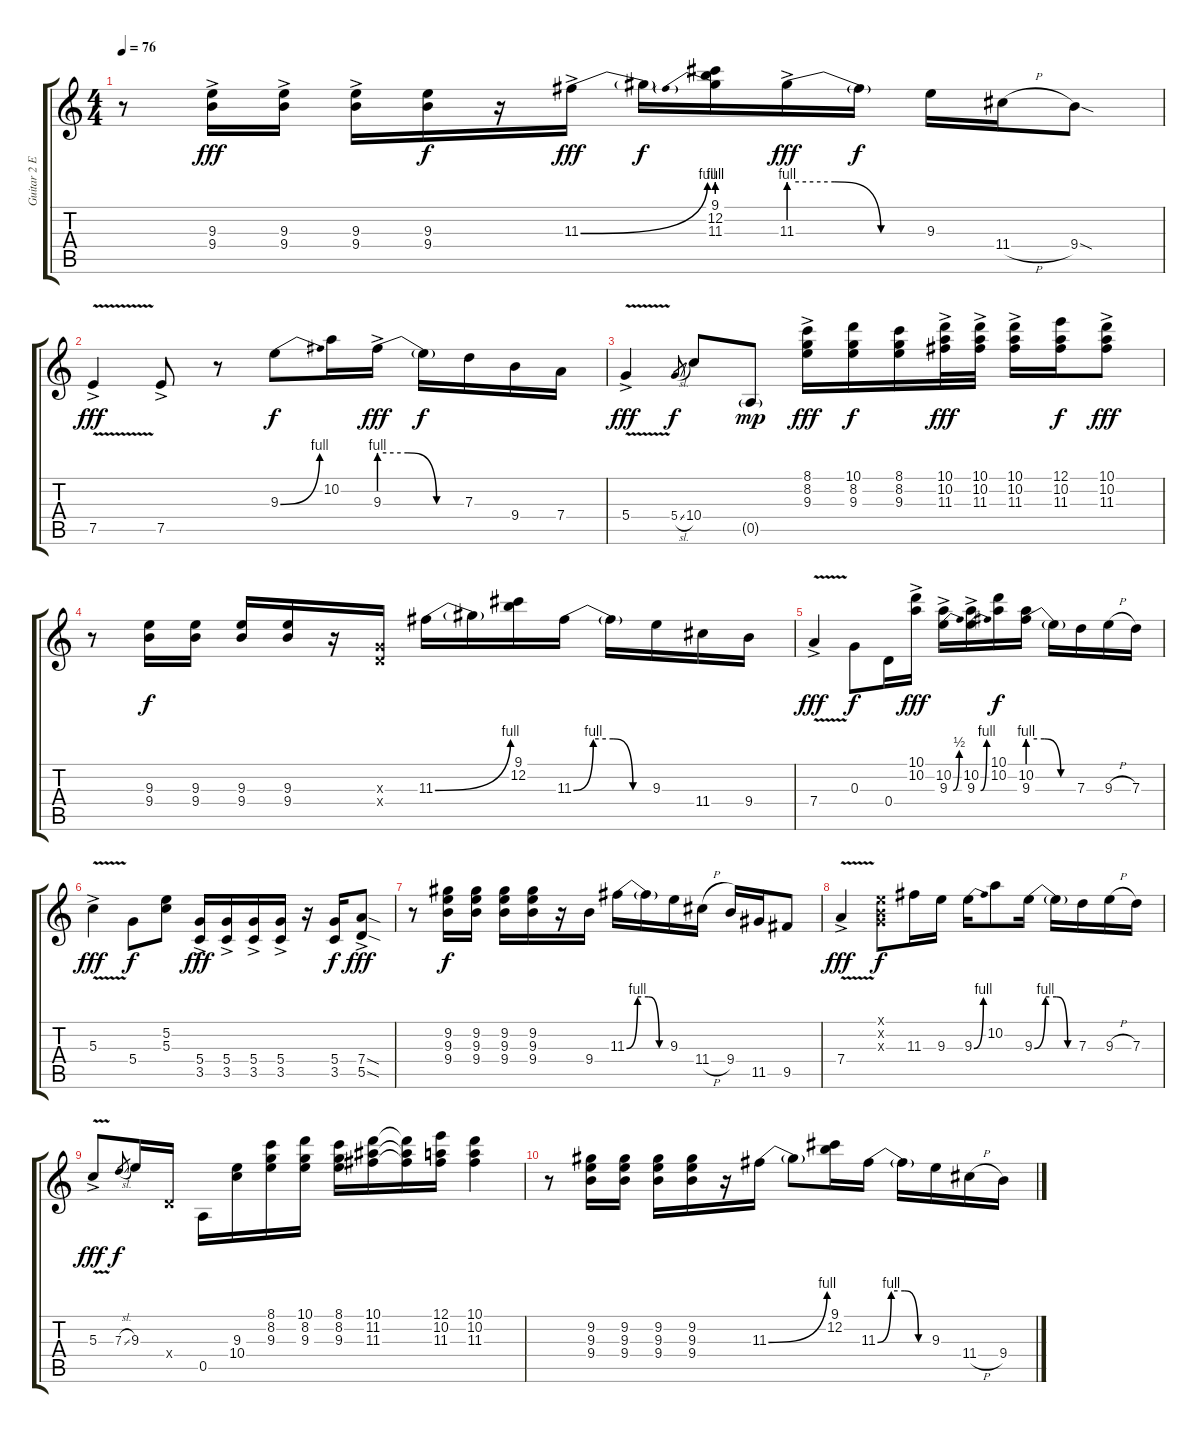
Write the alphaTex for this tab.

\track ("Guitar 2 Electric" "Guitar 2 E") {instrument overdrivenguitar}
\staff {score tabs}
\tuning (E4 B3 G3 D3 A2 E2) {hide}
\ts (4 4)
\tempo 76
\clef g2
\ks c
r.8{dy fff} (9.3{ac} 9.4{ac}).16 (9.3{ac} 9.4{ac}).16 (9.3{ac} 9.4{ac}).16 (9.3 9.4).16{dy f} r.16 11.3{be (bend 0 0 60 4) ac}.16{dy fff} 11.3{t}.16{dy f} (9.1 12.2 11.3{be (prebend 0 4 60 4)}).16 11.3{be (custom 0 4 20 4 40 0 60 0) ac}.16{dy fff} 11.3{t}.16{dy f} 9.3.16 11.4{h}.16 9.4{sod}.8 |
7.5{v ac}.4{dy fff} 7.5{ac}.8 r.8 9.3{be (bend 0 0 60 4)}.8{dy f} 10.2.16 9.3{be (custom 0 4 20 4 40 0 60 0) ac}.16{dy fff} 9.3{t}.16{dy f} 7.3.16 9.4.16 7.4.16 |
5.4{v ac}.4{dy fff} 5.4{sl}.8{gr dy f} 10.4.8 0.5{g}.8{dy mp} (8.1{ac} 8.2{ac} 9.3{ac}).16{dy fff} (10.1 8.2 9.3).16{dy f} (8.1 8.2 9.3).16 (10.1{ac} 10.2{ac} 11.3{ac}).32{dy fff} (10.1{ac} 10.2{ac} 11.3{ac}).32 (10.1{ac} 10.2{ac} 11.3{ac}).16 (12.1 10.2 11.3).16{dy f} (10.1{ac} 10.2{ac} 11.3{ac}).8{dy fff} |
r.8 (9.3 9.4).16{dy f} (9.3 9.4).16 (9.3 9.4).16 (9.3 9.4).16 r.16 (0.3{x} 0.4{x}).16 11.3{be (bend 0 0 60 4)}.16 11.3{t}.16 (9.1 12.2).16 11.3{be (custom 0 0 15 4 30 4 45 0 60 0)}.16 11.3{t}.16 9.3.16 11.4.16 9.4.16 |
7.4{v ac}.4{dy fff} 0.3.8{dy f} 0.4.16 (10.1{ac} 10.2{ac}).16{dy fff} (10.2{ac} 9.3{be (bend 0 0 60 2) ac}).16 (10.2{ac} 9.3{be (bend 0 0 60 4) ac}).16 (10.1 10.2).16{dy f} (10.2 9.3{be (custom 0 4 20 4 40 0 60 0)}).16 9.3{t}.16 7.3.16 9.3{h}.16 7.3.16 |
5.3{v ac}.4{dy fff} 5.4.8{dy f} (5.2 5.3).8 (5.4{ac} 3.5{ac}).16{dy fff} (5.4{ac} 3.5{ac}).16 (5.4{ac} 3.5{ac}).16 (5.4{ac} 3.5{ac}).16 r.16 (5.4 3.5).16{dy f} (7.4{sod ac} 5.5{sod ac}).8{dy fff} |
r.8 (9.2 9.3 9.4).16{dy f} (9.2 9.3 9.4).16 (9.2 9.3 9.4).16 (9.2 9.3 9.4).16 r.16 9.4.16 11.3{be (custom 0 0 15 4 30 4 45 0 60 0)}.16 11.3{t}.16 9.3.16 11.4{h}.16 9.4.16 11.5.16 9.5.8 |
7.4{v ac}.4{dy fff} (0.1{x} 0.2{x} 0.3{x}).8{dy f} 11.3.16 9.3.16 9.3{be (bend 0 0 60 4)}.16 10.2.8 9.3{be (custom 0 0 15 4 30 4 45 0 60 0)}.16 9.3{t}.16 7.3.16 9.3{h}.16 7.3.16 |
5.3{v ac}.8{dy fff} 7.3{sl}.8{gr dy f} 9.3.16 0.4{x}.16 0.5.16 (9.3 10.4).16 (8.1 8.2 9.3).16 (10.1 8.2 9.3).16 (8.1 8.2 9.3).16 (10.1 11.2 11.3).16 (10.1{t} 11.2{t} 11.3{t}).16 (12.1 10.2 11.3).16 (10.1 10.2 11.3).4 |
r.8 (9.2 9.3 9.4).16 (9.2 9.3 9.4).16 (9.2 9.3 9.4).16 (9.2 9.3 9.4).16 r.16 11.3{be (bend 0 0 60 4)}.16 11.3{t}.8 (9.1 12.2).16 11.3{be (custom 0 0 15 4 30 4 45 0 60 0)}.16 11.3{t}.16 9.3.16 11.4{h}.16 9.4.16
